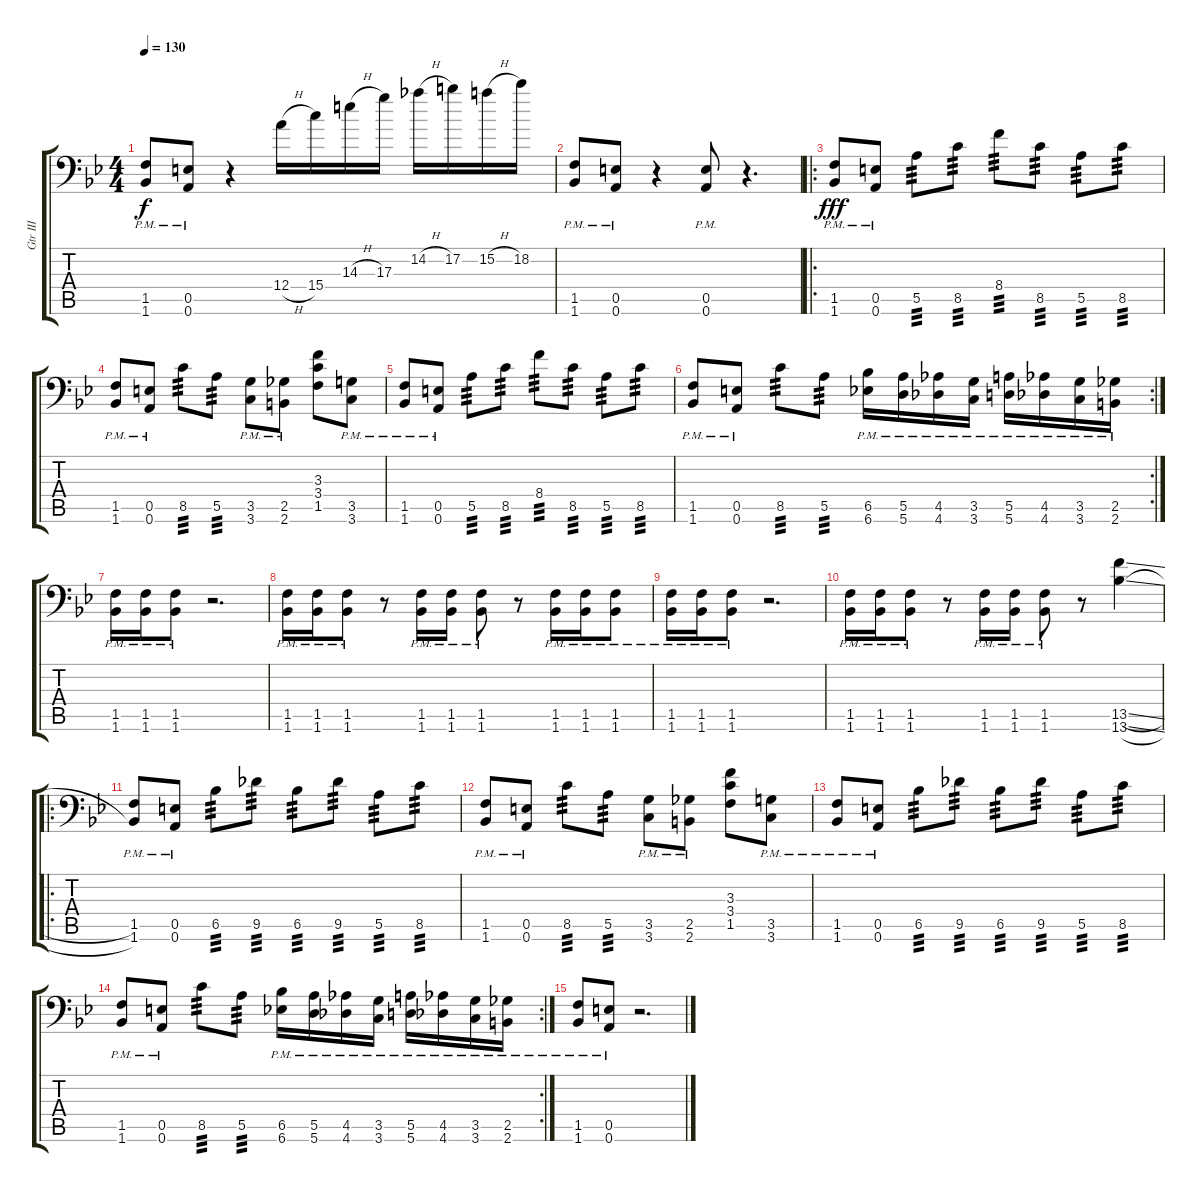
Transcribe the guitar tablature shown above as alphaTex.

\track ("Gtr III" "Gtr III") {instrument distortionguitar}
\staff {score tabs}
\tuning (B3 Gb3 D3 A2 E2 A1) {hide}
\ts (4 4)
\tempo 130
\clef f4
\ks bb
(1.5{pm} 1.6{pm}).8{dy f} (0.5{pm} 0.6{pm}).8 r.4 12.4{h}.16 15.4.16 14.3{h}.16 17.3.16 14.2{h}.16 17.2.16 15.2{h}.16 18.2.16 |
(1.5{pm} 1.6{pm}).8 (0.5{pm} 0.6{pm}).8 r.4 (0.5{pm} 0.6{pm}).8 r.4{d} |
\ro
(1.5{pm} 1.6{pm}).8{dy fff} (0.5{pm} 0.6{pm}).8 5.5.8{tp 3} 8.5.8{tp 3} 8.4.8{tp 3} 8.5.8{tp 3} 5.5.8{tp 3} 8.5.8{tp 3} |
(1.5{pm} 1.6{pm}).8 (0.5{pm} 0.6{pm}).8 8.5.8{tp 3} 5.5.8{tp 3} (3.5{pm} 3.6{pm}).8 (2.5{pm} 2.6{pm}).8 (3.3 3.4 1.5).8 (3.5{pm} 3.6{pm}).8 |
(1.5{pm} 1.6{pm}).8 (0.5{pm} 0.6{pm}).8 5.5.8{tp 3} 8.5.8{tp 3} 8.4.8{tp 3} 8.5.8{tp 3} 5.5.8{tp 3} 8.5.8{tp 3} |
\rc 2
(1.5{pm} 1.6{pm}).8 (0.5{pm} 0.6{pm}).8 8.5.8{tp 3} 5.5.8{tp 3} (6.5{pm} 6.6{pm}).16 (5.5{pm} 5.6{pm}).16 (4.5{pm} 4.6{pm}).16 (3.5{pm} 3.6{pm}).16 (5.5{pm} 5.6{pm}).16 (4.5{pm} 4.6{pm}).16 (3.5{pm} 3.6{pm}).16 (2.5{pm} 2.6{pm}).16 |
(1.5{pm} 1.6{pm}).16 (1.5{pm} 1.6{pm}).16 (1.5{pm} 1.6{pm}).8 r.2{d} |
(1.5{pm} 1.6{pm}).16 (1.5{pm} 1.6{pm}).16 (1.5{pm} 1.6{pm}).8 r.8 (1.5{pm} 1.6{pm}).16 (1.5{pm} 1.6{pm}).16 (1.5{pm} 1.6{pm}).8 r.8 (1.5{pm} 1.6{pm}).16 (1.5{pm} 1.6{pm}).16 (1.5{pm} 1.6{pm}).8 |
(1.5{pm} 1.6{pm}).16 (1.5{pm} 1.6{pm}).16 (1.5{pm} 1.6{pm}).8 r.2{d} |
(1.5{pm} 1.6{pm}).16 (1.5{pm} 1.6{pm}).16 (1.5{pm} 1.6{pm}).8 r.8 (1.5{pm} 1.6{pm}).16 (1.5{pm} 1.6{pm}).16 (1.5{pm} 1.6{pm}).8 r.8 (13.5{sl} 13.6{sl}).4 |
\ro
(1.5{pm} 1.6{pm}).8 (0.5{pm} 0.6{pm}).8 6.5.8{tp 3} 9.5.8{tp 3} 6.5.8{tp 3} 9.5.8{tp 3} 5.5.8{tp 3} 8.5.8{tp 3} |
(1.5{pm} 1.6{pm}).8 (0.5{pm} 0.6{pm}).8 8.5.8{tp 3} 5.5.8{tp 3} (3.5{pm} 3.6{pm}).8 (2.5{pm} 2.6{pm}).8 (3.3 3.4 1.5).8 (3.5{pm} 3.6{pm}).8 |
(1.5{pm} 1.6{pm}).8 (0.5{pm} 0.6{pm}).8 6.5.8{tp 3} 9.5.8{tp 3} 6.5.8{tp 3} 9.5.8{tp 3} 5.5.8{tp 3} 8.5.8{tp 3} |
\rc 2
(1.5{pm} 1.6{pm}).8 (0.5{pm} 0.6{pm}).8 8.5.8{tp 3} 5.5.8{tp 3} (6.5{pm} 6.6{pm}).16 (5.5{pm} 5.6{pm}).16 (4.5{pm} 4.6{pm}).16 (3.5{pm} 3.6{pm}).16 (5.5{pm} 5.6{pm}).16 (4.5{pm} 4.6{pm}).16 (3.5{pm} 3.6{pm}).16 (2.5{pm} 2.6{pm}).16 |
(1.5{pm} 1.6{pm}).8 (0.5{pm} 0.6{pm}).8 r.2{d}
